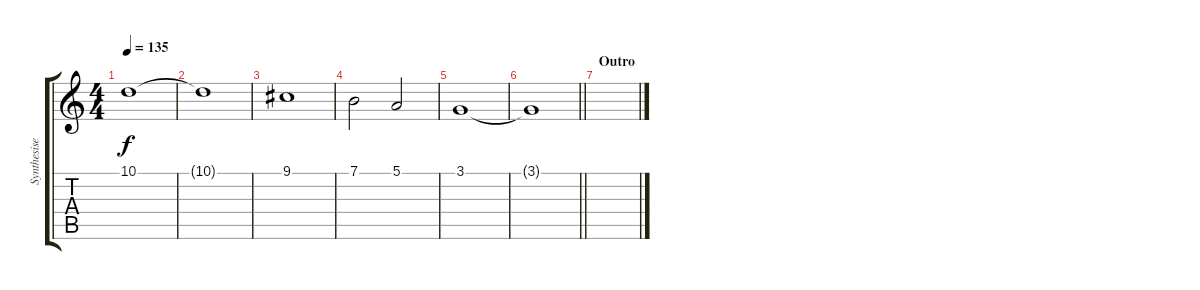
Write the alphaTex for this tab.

\track ("Synthesiser" "Synthesise") {instrument pad3polysynth}
\staff {score tabs}
\tuning (E4 B3 G3 D3 A2 E2) {hide}
\ts (4 4)
\tempo 135
\clef g2
\ks c
10.1.1{dy f} |
10.1{t}.1 |
9.1.1 |
7.1.2 5.1.2 |
3.1.1 |
\barLineRight lightlight
3.1{t}.1 |
\section ("" "Outro")
